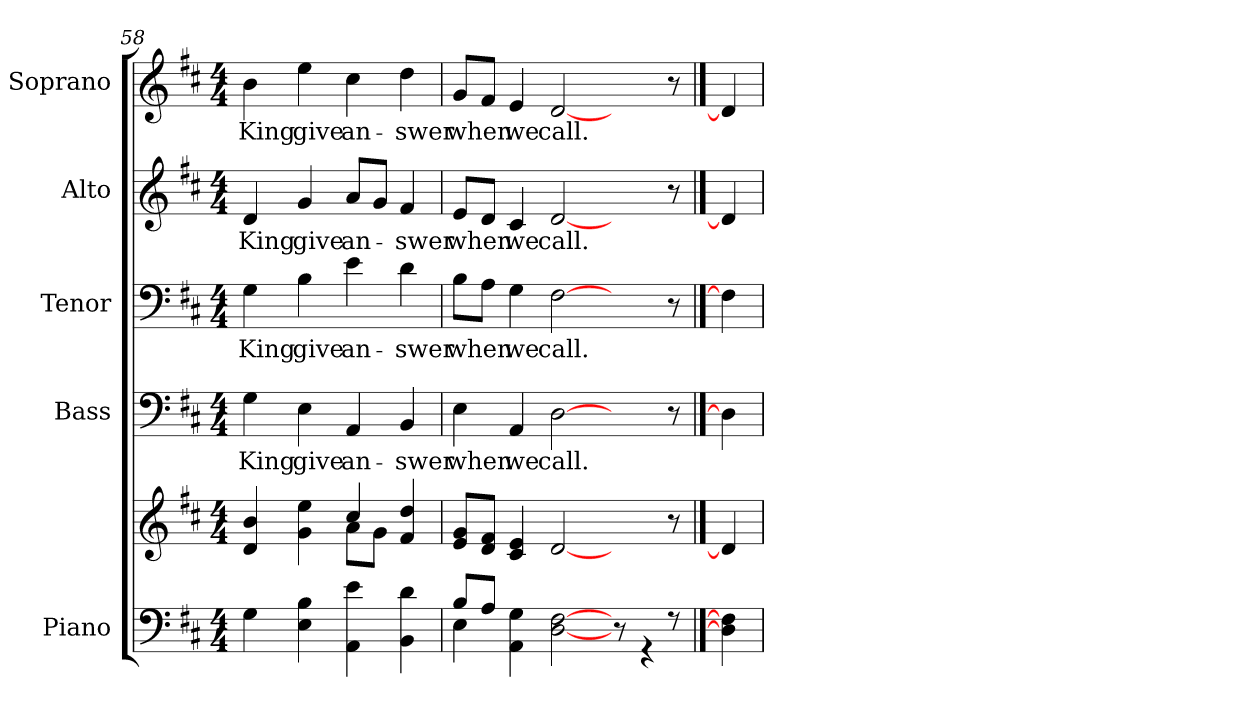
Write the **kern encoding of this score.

**kern	**kern	**kern	**text	**kern	**text	**kern	**text	**kern	**text
*part5	*part5	*part4	*part4	*part3	*part3	*part2	*part2	*part1	*part1
*staff6	*staff5	*staff4	*staff4	*staff3	*staff3	*staff2	*staff2	*staff1	*staff1
*I"Piano	*	*I"Bass	*	*I"Tenor	*	*I"Alto	*	*I"Soprano	*
*I'Pno.	*	*I'B.	*	*I'T.	*	*I'A.	*	*I'S.	*
!!LO:PB:g=z
*clefF4	*clefG2	*clefF4	*	*clefF4	*	*clefG2	*	*clefG2	*
*k[f#c#]	*k[f#c#]	*k[f#c#]	*	*k[f#c#]	*	*k[f#c#]	*	*k[f#c#]	*
*D:	*D:	*D:	*	*D:	*	*D:	*	*D:	*
*M4/4	*M4/4	*M4/4	*	*M4/4	*	*M4/4	*	*M4/4	*
=58	=58	=58	=58	=58	=58	=58	=58	=58	=58
*	*^	*	*	*	*	*	*	*	*
!	!	!	!	!LO:LY:b:color=#000000	!	!	!	!	!	!
!	!	!	!	!	!	!LO:LY:b:color=#000000	!	!	!	!
!	!	!	!	!	!	!	!	!LO:LY:b:color=#000000	!	!
!	!	!	!	!	!	!	!	!	!	!LO:LY:b:color=#000000
4Gi\	4di/ 4bi	2ryy	4Gi\	King	4Gi\	King	4di/	King	4bi\	King
!	!	!	!	!LO:LY:b:color=#000000	!	!	!	!	!	!
!	!	!	!	!	!	!LO:LY:b:color=#000000	!	!	!	!
!	!	!	!	!	!	!	!	!LO:LY:b:color=#000000	!	!
!	!	!	!	!	!	!	!	!	!	!LO:LY:b:color=#000000
4Ei\ 4Bi	4gi\ 4eei	.	4Ei\	give	4Bi\	give	4gi/	give	4eei\	give
!	!	!	!	!LO:LY:b:color=#000000	!	!	!	!	!	!
!	!	!	!	!	!	!LO:LY:b:color=#000000	!	!	!	!
!	!	!	!	!	!	!	!	!LO:LY:b:color=#000000	!	!
!	!	!	!	!	!	!	!	!	!	!LO:LY:b:color=#000000
4AAi\ 4ei	4cc#i/	8ai\L	4AAi/	an-	4ei\	an-	8ai/L	an-	4cc#i\	an-
.	.	8gi\J	.	.	.	.	8gi/J	.	.	.
!	!	!	!	!LO:LY:b:color=#000000	!	!	!	!	!	!
!	!	!	!	!	!	!LO:LY:b:color=#000000	!	!	!	!
!	!	!	!	!	!	!	!	!LO:LY:b:color=#000000	!	!
!	!	!	!	!	!	!	!	!	!	!LO:LY:b:color=#000000
4BBi\ 4di	4f#i/ 4ddi	4ryy	4BBi/	-swer	4di\	-swer	4f#i/	-swer	4ddi\	-swer
*	*v	*v	*	*	*	*	*	*	*	*
=59	=59	=59	=59	=59	=59	=59	=59	=59	=59
*^	*	*	*	*	*	*	*	*	*
*	*	*^	*	*	*	*	*	*	*	*
!	!	!	!	!	!LO:LY:b:color=#000000	!	!	!	!	!	!
*	*	*v	*v	*	*	*	*	*	*	*	*
*	*	*^	*	*	*	*	*	*	*	*
!	!	!	!	!	!	!	!LO:LY:b:color=#000000	!	!	!	!
*	*	*v	*v	*	*	*	*	*	*	*	*
*	*	*^	*	*	*	*	*	*	*	*
!	!	!	!	!	!	!	!	!	!LO:LY:b:color=#000000	!	!
*	*	*v	*v	*	*	*	*	*	*	*	*
*	*	*^	*	*	*	*	*	*	*	*
!	!	!	!	!	!	!	!	!	!	!	!LO:LY:b:color=#000000
*	*	*v	*v	*	*	*	*	*	*	*	*
8Bi/L	4Ei\	8ei/ 8giL	4Ei\	when	8Bi\L	when	8ei/L	when	8gi/L	when
8Ai/J	.	8di/ 8f#iJ	.	.	8Ai\J	.	8di/J	.	8f#i/J	.
!	!	!	!	!LO:LY:b:color=#000000	!	!	!	!	!	!
!	!	!	!	!	!	!LO:LY:b:color=#000000	!	!	!	!
!	!	!	!	!	!	!	!	!LO:LY:b:color=#000000	!	!
!	!	!	!	!	!	!	!	!	!	!LO:LY:b:color=#000000
4AAi\ 4Gi	4ryy	4c#i/ 4ei	4AAi/	we	4Gi\	we	4c#i/	we	4ei/	we
!	!	!	!	!LO:LY:b:color=#000000	!	!	!	!	!	!
!	!	!	!	!	!	!LO:LY:b:color=#000000	!	!	!	!
!	!	!	!	!	!	!	!	!LO:LY:b:color=#000000	!	!
!	!	!	!	!	!	!	!	!	!	!LO:LY:b:color=#000000
[2Di\ [2F#i	2ryy	[2di/	[2Di\	call.	[2F#i\	call.	[2di/	call.	[2di/	call.
4ryy	8r	4ryy	4ryy	.	4ryy	.	4ryy	.	4ryy	.
.	4r	.	.	.	.	.	.	.	.	.
8r	.	8r	8r	.	8r	.	8r	.	8r	.
*v	*v	*	*	*	*	*	*	*	*	*
==60	==60	==60	==60	==60	==60	==60	==60	==60	==60
4Di\] 4F#i]	4di/]	4Di\]	.	4F#i\]	.	4di/]	.	4di/]	.
=	=	=	=	=	=	=	=	=	=
*-	*-	*-	*-	*-	*-	*-	*-	*-	*-
